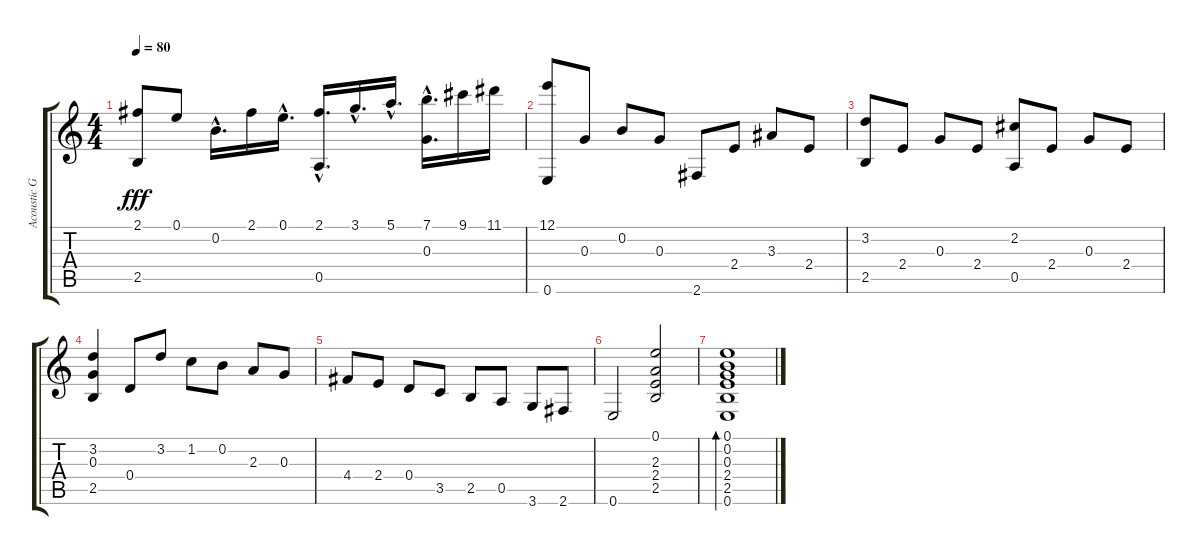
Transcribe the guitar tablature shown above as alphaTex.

\track ("Acoustic Guitar" "Acoustic G") {instrument acousticguitarnylon}
\staff {score tabs}
\tuning (E4 B3 G3 D3 A2 E2) {hide}
\ts (4 4)
\tempo 80
\clef g2
\ks c
(2.1 2.5).8{dy fff} 0.1.8 0.2{hac}.16{d} 2.1.16 0.1{hac}.16{d} (2.1{hac} 0.5{hac}).16{d} 3.1{hac}.16{d} 5.1{hac}.16{d} (7.1{hac} 0.3{hac}).16{d} 9.1.16 11.1.16 |
(12.1 0.6).8 0.3.8 0.2.8 0.3.8 2.6.8 2.4.8 3.3.8 2.4.8 |
(3.2 2.5).8 2.4.8 0.3.8 2.4.8 (2.2 0.5).8 2.4.8 0.3.8 2.4.8 |
(3.2 0.3 2.5).4 0.4.8 3.2.8 1.2.8 0.2.8 2.3.8 0.3.8 |
4.4.8 2.4.8 0.4.8 3.5.8 2.5.8 0.5.8 3.6.8 2.6.8 |
0.6.2 (0.1 2.3 2.4 2.5).2 |
(0.1 0.2 0.3 2.4 2.5 0.6).1{bd 480}
